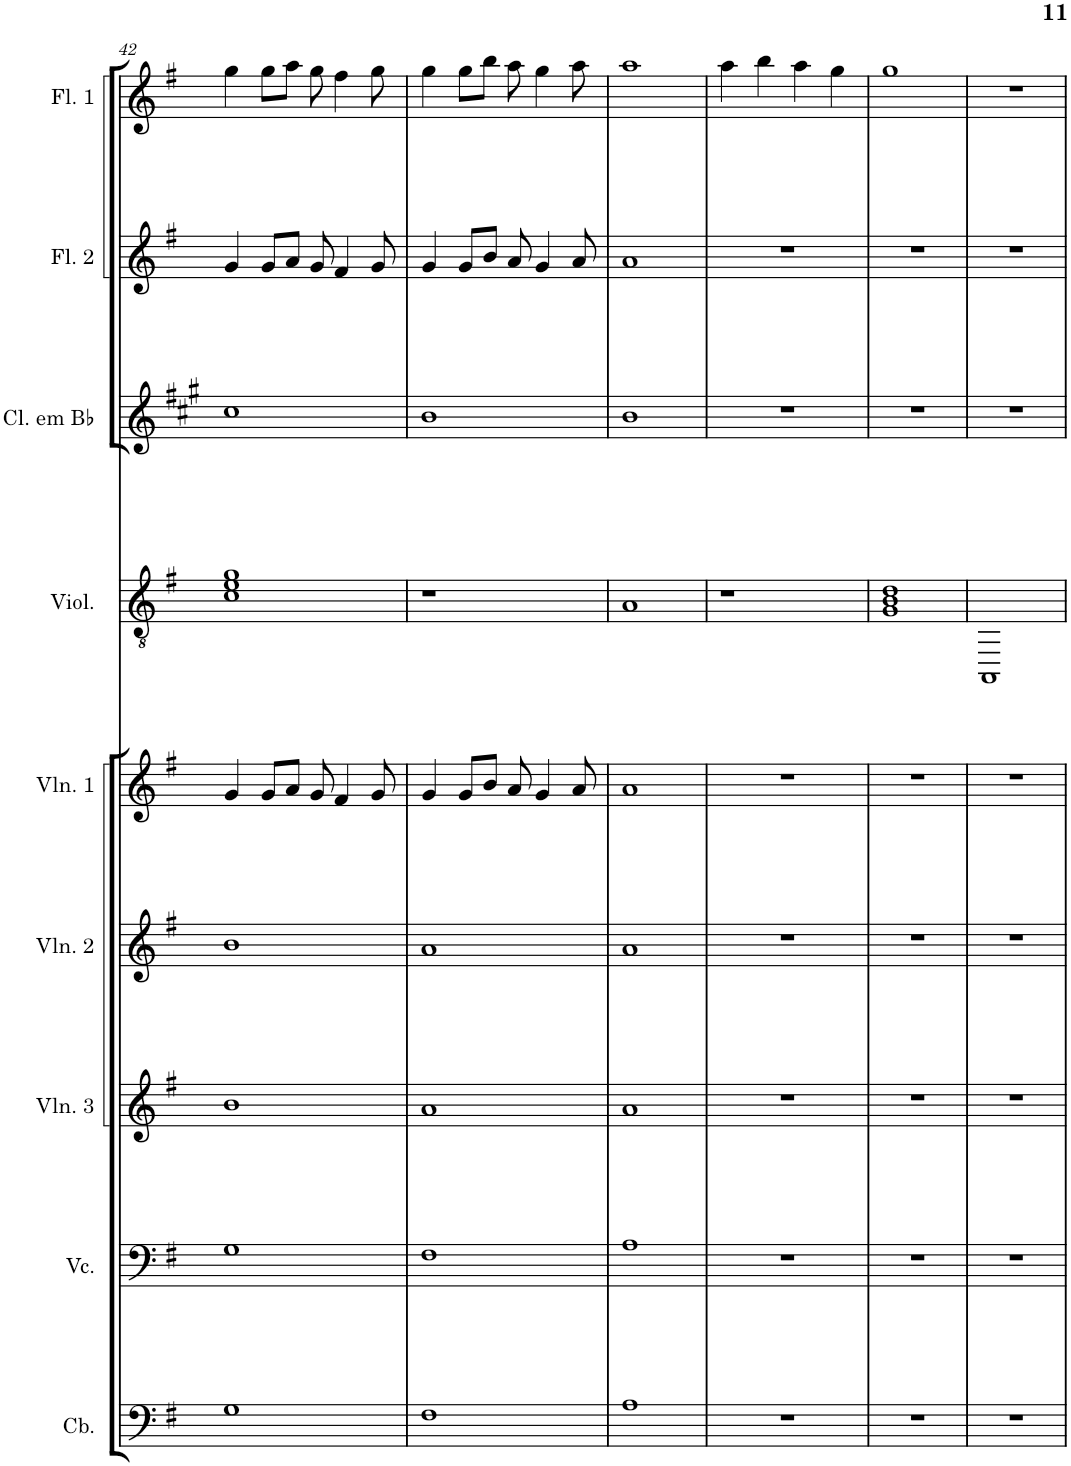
**kern	**kern	**kern	**kern	**kern	**kern	**kern	**kern	**kern
*part9	*part8	*part7	*part6	*part5	*part4	*part3	*part2	*part1
*staff9	*staff8	*staff7	*staff6	*staff5	*staff4	*staff3	*staff2	*staff1
*I"Contrabaixo	*I"Violoncelo	*I"Violino 3	*I"Violino 2	*I"Violino 1	*I"Violão acústico	*I"Clarinete em Bb	*I"Flauta 2	*I"Flauta 1
*I'Cb.	*I'Vc.	*I'Vln. 3	*I'Vln. 2	*I'Vln. 1	*I'Viol.	*I'Cl. em Bb	*I'Fl. 2	*I'Fl. 1
!!LO:PB:g=z
*clefF4	*clefF4	*clefG2	*clefG2	*clefG2	*clefGv2	*clefG2	*clefG2	*clefG2
*Trd7c12	*	*	*	*	*	*Trd1c2	*	*
*k[f#]	*k[f#]	*k[f#]	*k[f#]	*k[f#]	*k[f#]	*k[f#c#g#]	*k[f#]	*k[f#]
*M4/4	*M4/4	*M4/4	*M4/4	*M4/4	*M4/4	*M4/4	*M4/4	*M4/4
=42	=42	=42	=42	=42	=42	=42	=42	=42
1G	1G	1b	1b	4g/	1c 1e 1g	1cc#	4g/	4gg\
.	.	.	.	8g/L	.	.	8g/L	8gg\L
.	.	.	.	8a/J	.	.	8a/J	8aa\J
.	.	.	.	8g/	.	.	8g/	8gg\
.	.	.	.	4f#/	.	.	4f#/	4ff#\
.	.	.	.	8g/	.	.	8g/	8gg\
=43	=43	=43	=43	=43	=43	=43	=43	=43
1F#	1F#	1a	1a	4g/	1r	1b	4g/	4gg\
.	.	.	.	8g/L	.	.	8g/L	8gg\L
.	.	.	.	8b/J	.	.	8b/J	8bb\J
.	.	.	.	8a/	.	.	8a/	8aa\
.	.	.	.	4g/	.	.	4g/	4gg\
.	.	.	.	8a/	.	.	8a/	8aa\
=44	=44	=44	=44	=44	=44	=44	=44	=44
1A	1A	1a	1a	1a	1A	1b	1a	1aa
=45	=45	=45	=45	=45	=45	=45	=45	=45
1r	1r	1r	1r	1r	1r	1r	1r	4aa\
.	.	.	.	.	.	.	.	4bb\
.	.	.	.	.	.	.	.	4aa\
.	.	.	.	.	.	.	.	4gg\
=46	=46	=46	=46	=46	=46	=46	=46	=46
1r	1r	1r	1r	1r	1G 1B 1d	1r	1r	1gg
=47	=47	=47	=47	=47	=47	=47	=47	=47
1r	1r	1r	1r	1r	1AAA	1r	1r	1r
=	=	=	=	=	=	=	=	=
*-	*-	*-	*-	*-	*-	*-	*-	*-
